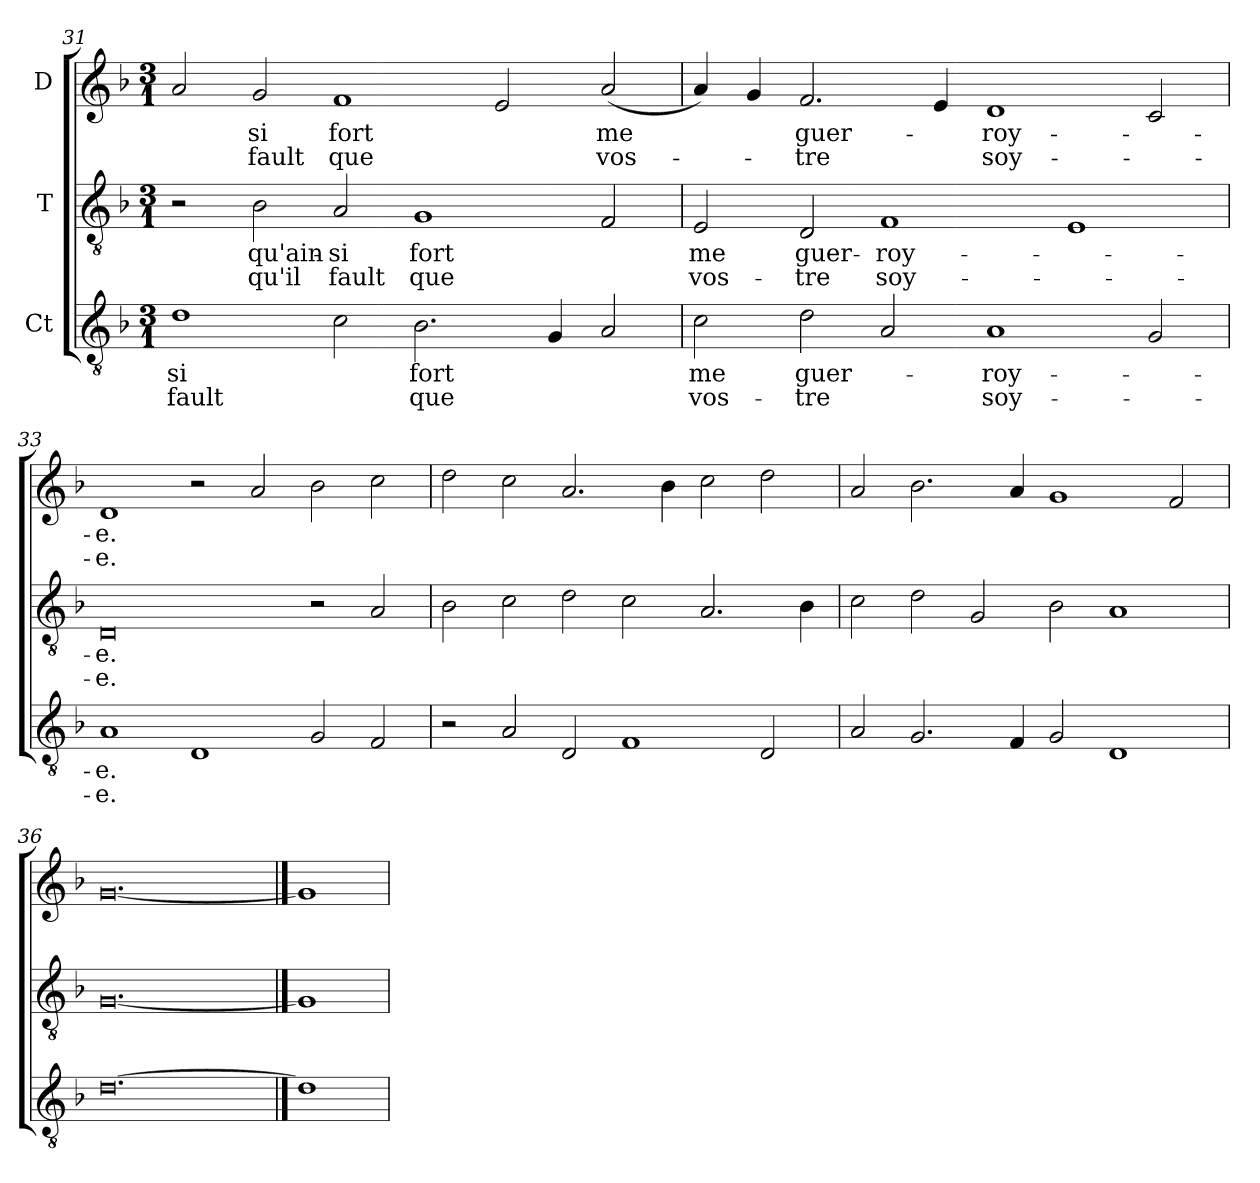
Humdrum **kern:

**kern	**text	**text	**kern	**text	**text	**kern	**text	**text
*part3	*part3	*part3	*part2	*part2	*part2	*part1	*part1	*part1
*staff3	*staff3	*staff3	*staff2	*staff2	*staff2	*staff1	*staff1	*staff1
*I"Ct	*	*	*I"T	*	*	*I"D	*	*
*clefGv2	*	*	*clefGv2	*	*	*clefG2	*	*
*ITrd7c12	*	*	*ITrd7c12	*	*	*	*	*
*k[b-]	*	*	*k[b-]	*	*	*k[b-]	*	*
*F:	*	*	*F:	*	*	*F:	*	*
*M3/1	*	*	*M3/1	*	*	*M3/1	*	*
=31	=31	=31	=31	=31	=31	=31	=31	=31
!	!LO:LY:b:color=#000000	!LO:LY:b:color=#000000	!	!	!	!	!	!
1Di\	-si	fault	2r	.	.	2ai/	.	.
!	!	!	!	!LO:LY:b:color=#000000	!LO:LY:b:color=#000000	!	!	!
!	!	!	!	!	!	!	!LO:LY:b:color=#000000	!LO:LY:b:color=#000000
.	.	.	2BB-i\	qu'ain-	qu'il	2gi/	-si	fault
!	!	!	!	!LO:LY:b:color=#000000	!LO:LY:b:color=#000000	!	!	!
!	!	!	!	!	!	!	!LO:LY:b:color=#000000	!LO:LY:b:color=#000000
2Ci\	.	.	2AAi/	-si	fault	1fi/	fort	que
!	!LO:LY:b:color=#000000	!LO:LY:b:color=#000000	!	!	!	!	!	!
!	!	!	!	!LO:LY:b:color=#000000	!LO:LY:b:color=#000000	!	!	!
2.BB-i\	fort	que	1GGi/	fort	que	.	.	.
.	.	.	.	.	.	2ei/	.	.
4GGi/	.	.	.	.	.	.	.	.
!	!	!	!	!	!	!	!LO:LY:b:color=#000000	!LO:LY:b:color=#000000
2AAi/	.	.	2FFi/	.	.	(2ai/	me	vos-
!!LO:LB:g=z
=32	=32	=32	=32	=32	=32	=32	=32	=32
!	!LO:LY:b:color=#000000	!LO:LY:b:color=#000000	!	!	!	!	!	!
!	!	!	!	!LO:LY:b:color=#000000	!LO:LY:b:color=#000000	!	!	!
2Ci\	me	vos-	2EEi/	me	vos-	4ai/)	.	.
.	.	.	.	.	.	4gi/	.	.
!	!LO:LY:b:color=#000000	!LO:LY:b:color=#000000	!	!	!	!	!	!
!	!	!	!	!LO:LY:b:color=#000000	!LO:LY:b:color=#000000	!	!	!
!	!	!	!	!	!	!	!LO:LY:b:color=#000000	!LO:LY:b:color=#000000
2Di\	guer-	-tre	2DDi/	guer-	-tre	2.fi/	guer-	-tre
!	!	!	!	!LO:LY:b:color=#000000	!LO:LY:b:color=#000000	!	!	!
2AAi/	.	.	1FFi/	-roy-	soy-	.	.	.
.	.	.	.	.	.	4ei/	.	.
!	!LO:LY:b:color=#000000	!LO:LY:b:color=#000000	!	!	!	!	!	!
!	!	!	!	!	!	!	!LO:LY:b:color=#000000	!LO:LY:b:color=#000000
1AAi/	-roy-	soy-	.	.	.	1di/	-roy-	soy-
.	.	.	1EEi/	.	.	.	.	.
2GGi/	.	.	.	.	.	2ci/	.	.
=33	=33	=33	=33	=33	=33	=33	=33	=33
!	!LO:LY:b:color=#000000	!LO:LY:b:color=#000000	!	!	!	!	!	!
!	!	!	!	!LO:LY:b:color=#000000	!LO:LY:b:color=#000000	!	!	!
!	!	!	!	!	!	!	!LO:LY:b:color=#000000	!LO:LY:b:color=#000000
1AAi/	-e.	-e.	0DDi/	-e.	-e.	1di/	-e.	-e.
1DDi/	.	.	.	.	.	2r	.	.
.	.	.	.	.	.	2ai/	.	.
2GGi/	.	.	2r	.	.	2b-i\	.	.
2FFi/	.	.	2AAi/	.	.	2cci\	.	.
=34	=34	=34	=34	=34	=34	=34	=34	=34
2r	.	.	2BB-i\	.	.	2ddi\	.	.
2AAi/	.	.	2Ci\	.	.	2cci\	.	.
2DDi/	.	.	2Di\	.	.	2.ai/	.	.
1FFi/	.	.	2Ci\	.	.	.	.	.
.	.	.	.	.	.	4b-i\	.	.
.	.	.	2.AAi/	.	.	2cci\	.	.
2DDi/	.	.	.	.	.	2ddi\	.	.
.	.	.	4BB-i\	.	.	.	.	.
=35	=35	=35	=35	=35	=35	=35	=35	=35
2AAi/	.	.	2Ci\	.	.	2ai/	.	.
2.GGi/	.	.	2Di\	.	.	2.b-i\	.	.
.	.	.	2GGi/	.	.	.	.	.
4FFi/	.	.	.	.	.	4ai/	.	.
2GGi/	.	.	2BB-i\	.	.	1gi/	.	.
1DDi/	.	.	1AAi/	.	.	.	.	.
.	.	.	.	.	.	2fi/	.	.
=36	=36	=36	=36	=36	=36	=36	=36	=36
[0.Di\	.	.	[0.GGi/	.	.	[0.gi/	.	.
==37	==37	==37	==37	==37	==37	==37	==37	==37
1Di\]	.	.	1GGi/]	.	.	1gi/]	.	.
=	=	=	=	=	=	=	=	=
*-	*-	*-	*-	*-	*-	*-	*-	*-
